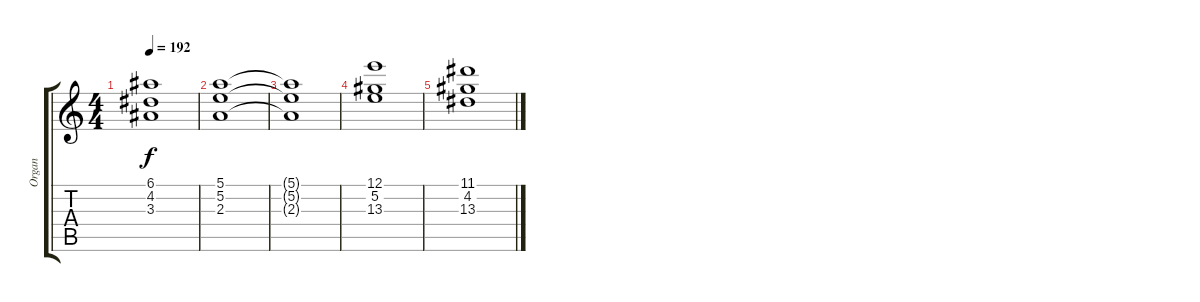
\track ("Organ" "Organ") {instrument churchorgan}
\staff {score tabs}
\tuning (E5 B4 G4 D4 A3 E3) {hide}
\ts (4 4)
\tempo 192
\clef g2
\ks c
(6.1{t} 4.2{t} 3.3{t}).1{dy f} |
(5.1 5.2 2.3).1 |
(5.1{t} 5.2{t} 2.3{t}).1 |
(12.1 5.2 13.3).1 |
(11.1 4.2 13.3).1
